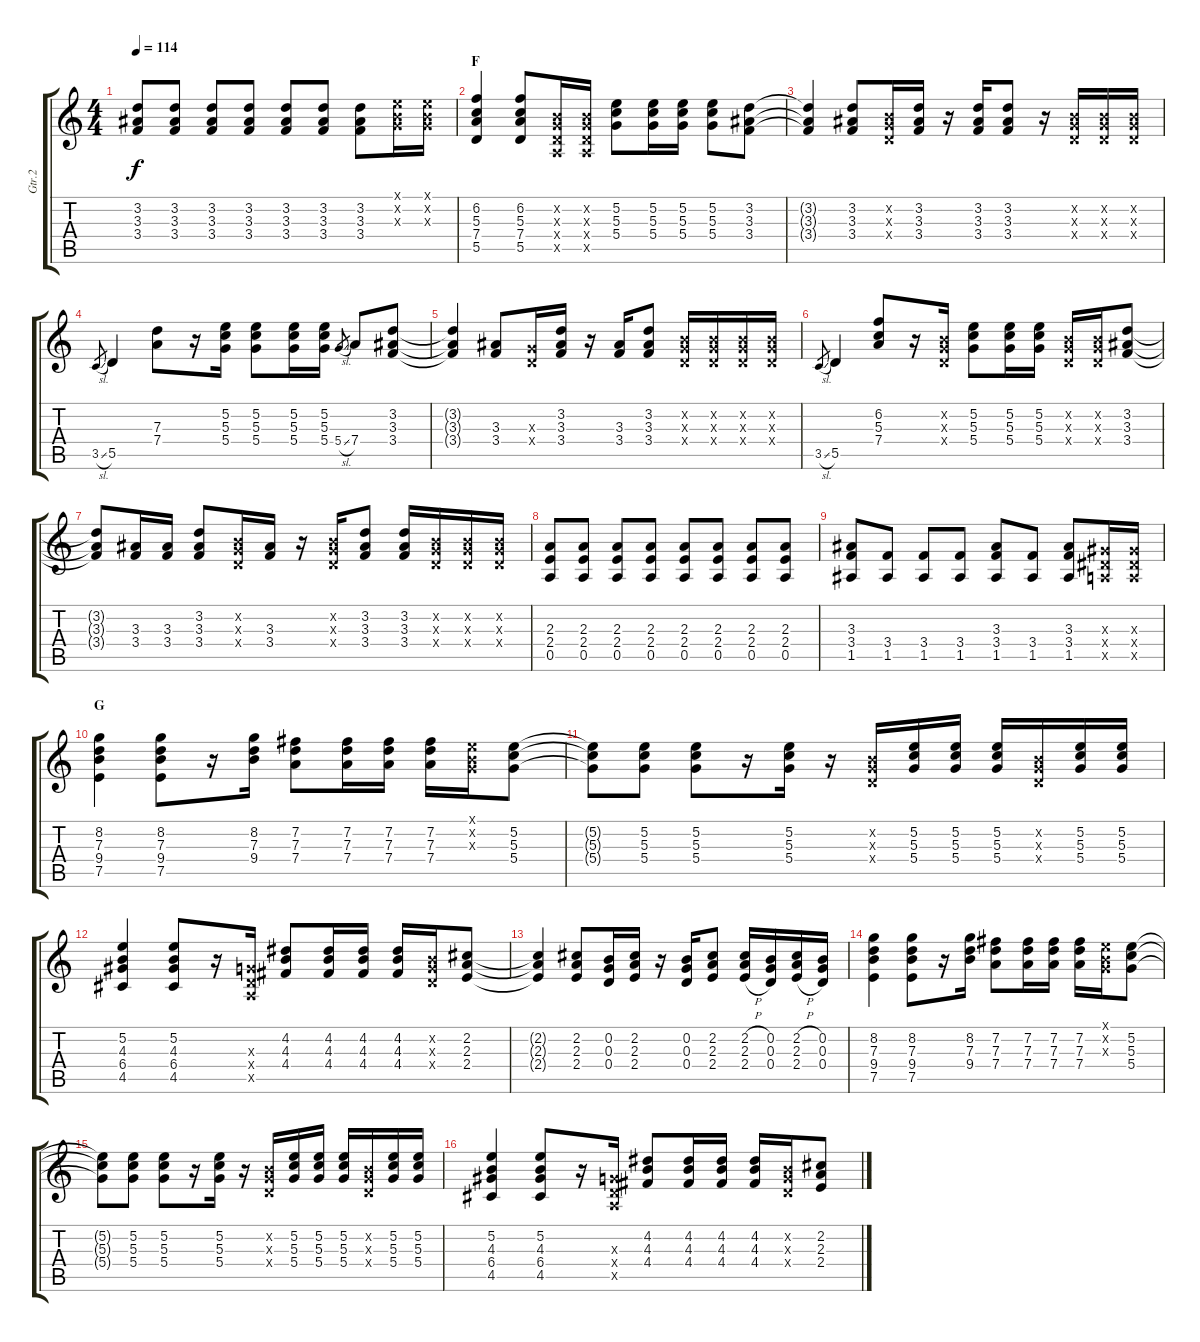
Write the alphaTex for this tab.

\track ("Gtr.2" "Gtr.2") {instrument overdrivenguitar}
\staff {score tabs}
\tuning (E4 B3 G3 D3 A2 E2) {hide}
\ts (4 4)
\tempo 114
\clef g2
\ks c
(3.2{t} 3.3{t} 3.4{t}).8{dy f} (3.2 3.3 3.4).8 (3.2 3.3 3.4).8 (3.2 3.3 3.4).8 (3.2 3.3 3.4).8 (3.2 3.3 3.4).8 (3.2 3.3 3.4).8 (0.1{x} 0.2{x} 0.3{x}).16 (0.1{x} 0.2{x} 0.3{x}).16 |
\section ("" "F")
(6.2 5.3 7.4 5.5).4 (6.2 5.3 7.4 5.5).8 (0.2{x} 0.3{x} 0.4{x} 0.5{x}).16 (0.2{x} 0.3{x} 0.4{x} 0.5{x}).16 (5.2 5.3 5.4).8 (5.2 5.3 5.4).16 (5.2 5.3 5.4).16 (5.2 5.3 5.4).8 (3.2 3.3 3.4).8 |
(3.2{t} 3.3{t} 3.4{t}).4 (3.2 3.3 3.4).8 (0.2{x} 0.3{x} 0.4{x}).16 (3.2 3.3 3.4).16 r.16 (3.2 3.3 3.4).16 (3.2 3.3 3.4).8 r.16 (0.2{x} 0.3{x} 0.4{x}).16 (0.2{x} 0.3{x} 0.4{x}).16 (0.2{x} 0.3{x} 0.4{x}).16 |
3.5{sl}.8{gr} 5.5.4 (7.3 7.4).8 r.16 (5.2 5.3 5.4).16 (5.2 5.3 5.4).8 (5.2 5.3 5.4).16 (5.2 5.3 5.4).16 5.4{sl}.8{gr} 7.4.8 (3.2 3.3 3.4).8 |
(3.2{t} 3.3{t} 3.4{t}).4 (3.3 3.4).8 (0.3{x} 0.4{x}).16 (3.2 3.3 3.4).16 r.16 (3.3 3.4).16 (3.2 3.3 3.4).8 (0.2{x} 0.3{x} 0.4{x}).16 (0.2{x} 0.3{x} 0.4{x}).16 (0.2{x} 0.3{x} 0.4{x}).16 (0.2{x} 0.3{x} 0.4{x}).16 |
3.5{sl}.8{gr} 5.5.4 (6.2 5.3 7.4).8 r.16 (0.2{x} 0.3{x} 0.4{x}).16 (5.2 5.3 5.4).8 (5.2 5.3 5.4).16 (5.2 5.3 5.4).16 (0.2{x} 0.3{x} 0.4{x}).16 (0.2{x} 0.3{x} 0.4{x}).16 (3.2 3.3 3.4).8 |
(3.2{t} 3.3{t} 3.4{t}).8 (3.3 3.4).16 (3.3 3.4).16 (3.2 3.3 3.4).8 (0.2{x} 0.3{x} 0.4{x}).16 (3.3 3.4).16 r.16 (0.2{x} 0.3{x} 0.4{x}).16 (3.2 3.3 3.4).8 (3.2 3.3 3.4).16 (0.2{x} 0.3{x} 0.4{x}).16 (0.2{x} 0.3{x} 0.4{x}).16 (0.2{x} 0.3{x} 0.4{x}).16 |
(2.3 2.4 0.5).8 (2.3 2.4 0.5).8 (2.3 2.4 0.5).8 (2.3 2.4 0.5).8 (2.3 2.4 0.5).8 (2.3 2.4 0.5).8 (2.3 2.4 0.5).8 (2.3 2.4 0.5).8 |
(3.3 3.4 1.5).8 (3.4 1.5).8 (3.4 1.5).8 (3.4 1.5).8 (3.3 3.4 1.5).8 (3.4 1.5).8 (3.3 3.4 1.5).8 (1.3{x} 1.4{x} 0.5{x}).16 (1.3{x} 1.4{x} 0.5{x}).16 |
\section ("" "G")
(8.2 7.3 9.4 7.5).4 (8.2 7.3 9.4 7.5).8 r.16 (8.2 7.3 9.4).16 (7.2 7.3 7.4).8 (7.2 7.3 7.4).16 (7.2 7.3 7.4).16 (7.2 7.3 7.4).16 (0.1{x} 0.2{x} 0.3{x}).16 (5.2 5.3 5.4).8 |
(5.2{t} 5.3{t} 5.4{t}).8 (5.2 5.3 5.4).8 (5.2 5.3 5.4).8 r.16 (5.2 5.3 5.4).16 r.16 (0.2{x} 0.3{x} 0.4{x}).16 (5.2 5.3 5.4).16 (5.2 5.3 5.4).16 (5.2 5.3 5.4).16 (0.2{x} 0.3{x} 0.4{x}).16 (5.2 5.3 5.4).16 (5.2 5.3 5.4).16 |
(5.2 4.3 6.4 4.5).4 (5.2 4.3 6.4 4.5).8 r.16 (0.3{x} 0.4{x} 0.5{x}).16 (4.2 4.3 4.4).8 (4.2 4.3 4.4).16 (4.2 4.3 4.4).16 (4.2 4.3 4.4).16 (0.2{x} 0.3{x} 0.4{x}).16 (2.2 2.3 2.4).8 |
(2.2{t} 2.3{t} 2.4{t}).4 (2.2 2.3 2.4).8 (0.2 0.3 0.4).16 (2.2 2.3 2.4).16 r.16 (0.2 0.3 0.4).16 (2.2 2.3 2.4).8 (2.2{h} 2.3{h} 2.4{h}).16 (0.2 0.3 0.4).16 (2.2{h} 2.3{h} 2.4{h}).16 (0.2 0.3 0.4).16 |
(8.2 7.3 9.4 7.5).4 (8.2 7.3 9.4 7.5).8 r.16 (8.2 7.3 9.4).16 (7.2 7.3 7.4).8 (7.2 7.3 7.4).16 (7.2 7.3 7.4).16 (7.2 7.3 7.4).16 (0.1{x} 0.2{x} 0.3{x}).16 (5.2 5.3 5.4).8 |
(5.2{t} 5.3{t} 5.4{t}).8 (5.2 5.3 5.4).8 (5.2 5.3 5.4).8 r.16 (5.2 5.3 5.4).16 r.16 (0.2{x} 0.3{x} 0.4{x}).16 (5.2 5.3 5.4).16 (5.2 5.3 5.4).16 (5.2 5.3 5.4).16 (0.2{x} 0.3{x} 0.4{x}).16 (5.2 5.3 5.4).16 (5.2 5.3 5.4).16 |
(5.2 4.3 6.4 4.5).4 (5.2 4.3 6.4 4.5).8 r.16 (0.3{x} 0.4{x} 0.5{x}).16 (4.2 4.3 4.4).8 (4.2 4.3 4.4).16 (4.2 4.3 4.4).16 (4.2 4.3 4.4).16 (0.2{x} 0.3{x} 0.4{x}).16 (2.2 2.3 2.4).8
